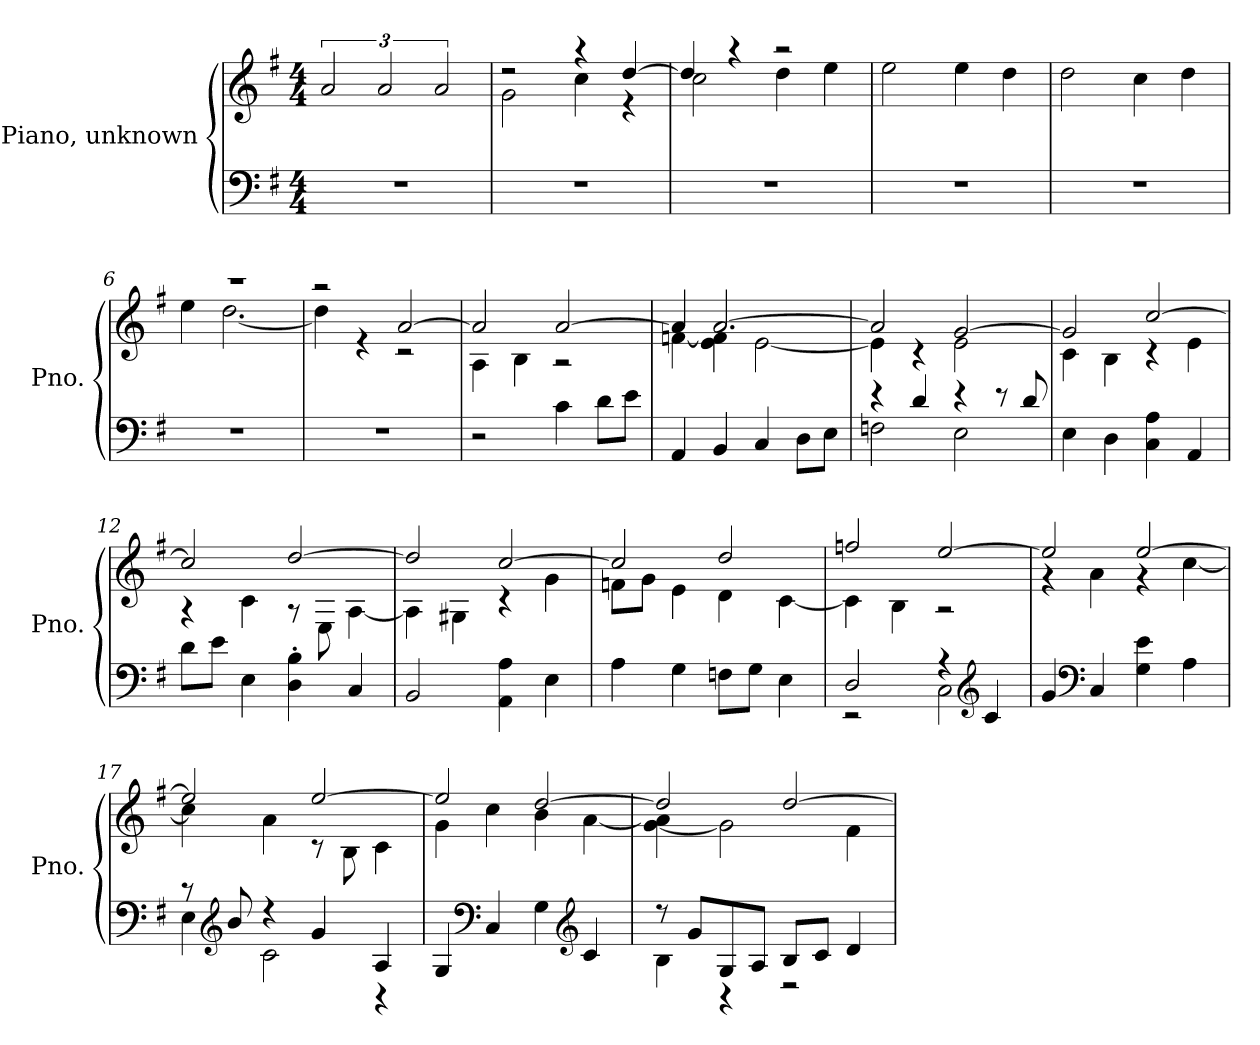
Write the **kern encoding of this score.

**kern	**kern
*part1	*part1
*staff2	*staff1
*I"Piano, unknown	*
*I'Pno.	*
*clefF4	*clefG2
*k[f#]	*k[f#]
*M4/4	*M4/4
*MM112	*MM112
=1	=1
1r	3a/
.	3a/
.	3a/
=2	=2
*	*^
1r	2r	2g\
.	4r	4cc\
.	[4dd/	4r
=3	=3	=3
1r	4dd/]	2cc\
.	4r	.
.	2r	4dd\
.	.	4ee\
*	*v	*v
=4	=4
1r	2ee\
.	4ee\
.	4dd\
=5	=5
1r	2dd\
.	4cc\
.	4dd\
=6	=6
*	*^
1r	1r	4ee\
.	.	[2.dd\
=7	=7	=7
1r	2r	4dd\]
.	.	4r
.	[2a/	2r
=8	=8	=8
2r	2a/]	4A\
.	.	4B\
4c\	[2a/	2r
8d\L	.	.
8e\J	.	.
!!LO:LB:g=z	!!
=9	=9	=9
4AA/	4a/]	[4fn\
4BB/	[2.a/	4e\ 4f\]
4C/	.	[2e\
8D\L	.	.
8E\J	.	.
=10	=10	=10
*^	*	*
4r	2Fn\	2a/]	4e\]
4d/	.	.	4r
4r	2E\	[2g/	2e\
8r	.	.	.
8d/	.	.	.
*v	*v	*	*
=11	=11	=11
4E\	2g/]	4c\
4D\	.	4B\
4C\ 4A\	[2cc/	4r
4AA/	.	4e\
=12	=12	=12
8d\L	2cc/]	4r
8e\J	.	.
4E\	.	4c\
4D\' 4B\'	[2dd/	8r
.	.	8E\
4C/	.	[4A\
=13	=13	=13
2BB/	2dd/]	4A\]
.	.	4G#X\
4AA\ 4A\	[2cc/	4r
4E\	.	4g\
=14	=14	=14
4A\	2cc/]	8fn\L
.	.	8g\J
4G\	.	4e\
8Fn\L	2dd/	4d\
8G\J	.	.
4E\	.	[4c\
!!LO:LB:g=z	!!
=15	=15	=15
*^	*	*
2D/	2r	2ffn/	4c\]
.	.	.	4B\
4r	2C\	[2ee/	2r
*clefG2	*	*	*
4c/	.	.	.
*v	*v	*	*
=16	=16	=16
4g/	2ee/]	4r
*clefF4	*	*
4C/	.	4a\
4G\ 4e\	[2ee/	4r
4A\	.	[4cc\
=17	=17	=17
*^	*	*
8r	4E\	2ee/]	4cc\]
*clefG2	*	*	*
8b/	.	.	.
4r	2c\	.	4a\
4g/	.	[2ee/	8r
.	.	.	8B\
4A/	4r	.	4c\
*v	*v	*	*
=18	=18	=18
4G/	2ee/]	4g\
*clefF4	*	*
4C/	.	4cc\
4G\	[2dd/	4b\
*clefG2	*	*
4c/	.	[4a\
=19	=19	=19
*^	*	*
8r	4B\	2dd/]	[4g\ 4a\]
8g/L	.	.	.
8G/	4r	.	2g\]
8A/J	.	.	.
8B/L	2r	[2dd/	.
8c/J	.	.	.
4d/	.	.	4f#\
*v	*v	*	*
*	*v	*v
=	=
*-	*-
